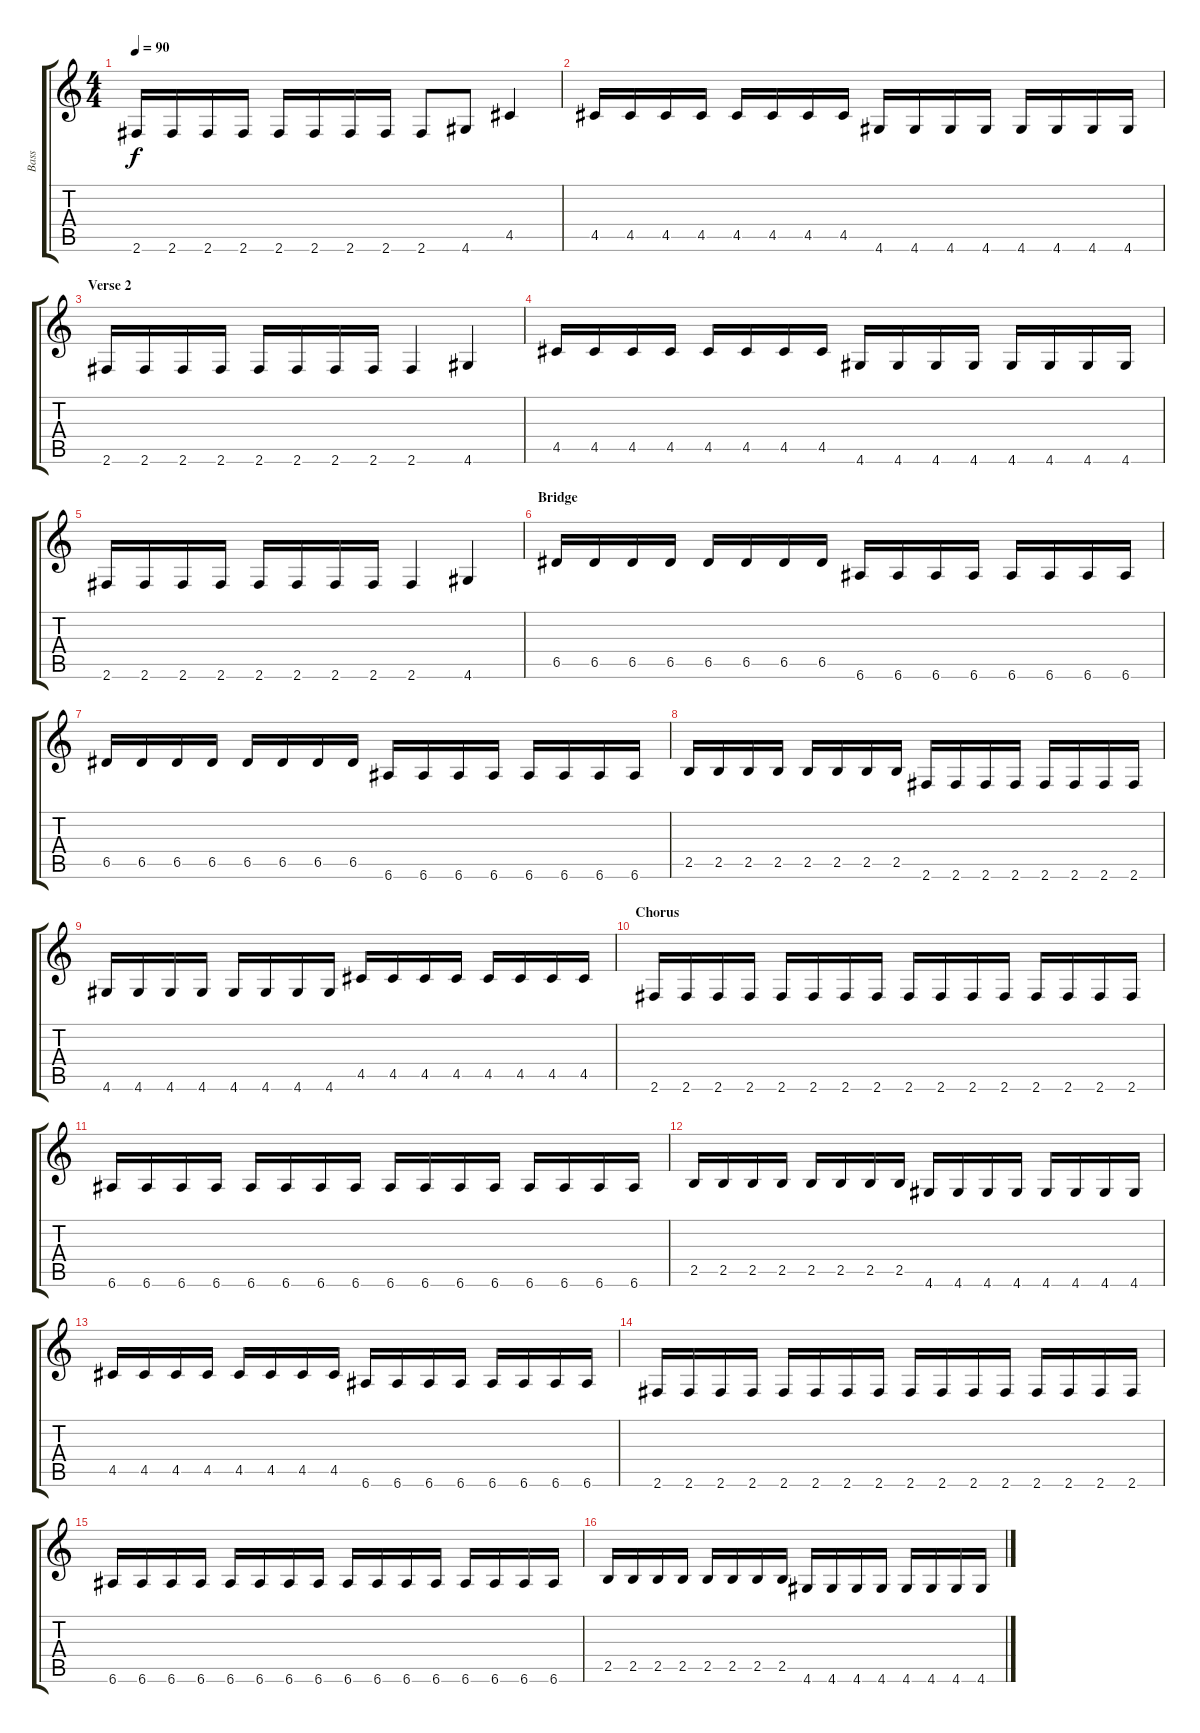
\track ("Bass" "Bass") {instrument electricbasspick}
\staff {score tabs}
\tuning (E4 B3 G3 D3 A2 E2) {hide}
\ts (4 4)
\tempo 90
\clef g2
\ks c
2.6.16{dy f} 2.6.16 2.6.16 2.6.16 2.6.16 2.6.16 2.6.16 2.6.16 2.6.8 4.6.8 4.5.4 |
4.5.16 4.5.16 4.5.16 4.5.16 4.5.16 4.5.16 4.5.16 4.5.16 4.6.16 4.6.16 4.6.16 4.6.16 4.6.16 4.6.16 4.6.16 4.6.16 |
\section ("" "Verse 2")
2.6.16 2.6.16 2.6.16 2.6.16 2.6.16 2.6.16 2.6.16 2.6.16 2.6.4 4.6.4 |
4.5.16 4.5.16 4.5.16 4.5.16 4.5.16 4.5.16 4.5.16 4.5.16 4.6.16 4.6.16 4.6.16 4.6.16 4.6.16 4.6.16 4.6.16 4.6.16 |
2.6.16 2.6.16 2.6.16 2.6.16 2.6.16 2.6.16 2.6.16 2.6.16 2.6.4 4.6.4 |
\section ("" "Bridge")
6.5.16 6.5.16 6.5.16 6.5.16 6.5.16 6.5.16 6.5.16 6.5.16 6.6.16 6.6.16 6.6.16 6.6.16 6.6.16 6.6.16 6.6.16 6.6.16 |
6.5.16 6.5.16 6.5.16 6.5.16 6.5.16 6.5.16 6.5.16 6.5.16 6.6.16 6.6.16 6.6.16 6.6.16 6.6.16 6.6.16 6.6.16 6.6.16 |
2.5.16 2.5.16 2.5.16 2.5.16 2.5.16 2.5.16 2.5.16 2.5.16 2.6.16 2.6.16 2.6.16 2.6.16 2.6.16 2.6.16 2.6.16 2.6.16 |
4.6.16 4.6.16 4.6.16 4.6.16 4.6.16 4.6.16 4.6.16 4.6.16 4.5.16 4.5.16 4.5.16 4.5.16 4.5.16 4.5.16 4.5.16 4.5.16 |
\section ("" "Chorus")
2.6.16 2.6.16 2.6.16 2.6.16 2.6.16 2.6.16 2.6.16 2.6.16 2.6.16 2.6.16 2.6.16 2.6.16 2.6.16 2.6.16 2.6.16 2.6.16 |
6.6.16 6.6.16 6.6.16 6.6.16 6.6.16 6.6.16 6.6.16 6.6.16 6.6.16 6.6.16 6.6.16 6.6.16 6.6.16 6.6.16 6.6.16 6.6.16 |
2.5.16 2.5.16 2.5.16 2.5.16 2.5.16 2.5.16 2.5.16 2.5.16 4.6.16 4.6.16 4.6.16 4.6.16 4.6.16 4.6.16 4.6.16 4.6.16 |
4.5.16 4.5.16 4.5.16 4.5.16 4.5.16 4.5.16 4.5.16 4.5.16 6.6.16 6.6.16 6.6.16 6.6.16 6.6.16 6.6.16 6.6.16 6.6.16 |
2.6.16 2.6.16 2.6.16 2.6.16 2.6.16 2.6.16 2.6.16 2.6.16 2.6.16 2.6.16 2.6.16 2.6.16 2.6.16 2.6.16 2.6.16 2.6.16 |
6.6.16 6.6.16 6.6.16 6.6.16 6.6.16 6.6.16 6.6.16 6.6.16 6.6.16 6.6.16 6.6.16 6.6.16 6.6.16 6.6.16 6.6.16 6.6.16 |
2.5.16 2.5.16 2.5.16 2.5.16 2.5.16 2.5.16 2.5.16 2.5.16 4.6.16 4.6.16 4.6.16 4.6.16 4.6.16 4.6.16 4.6.16 4.6.16
